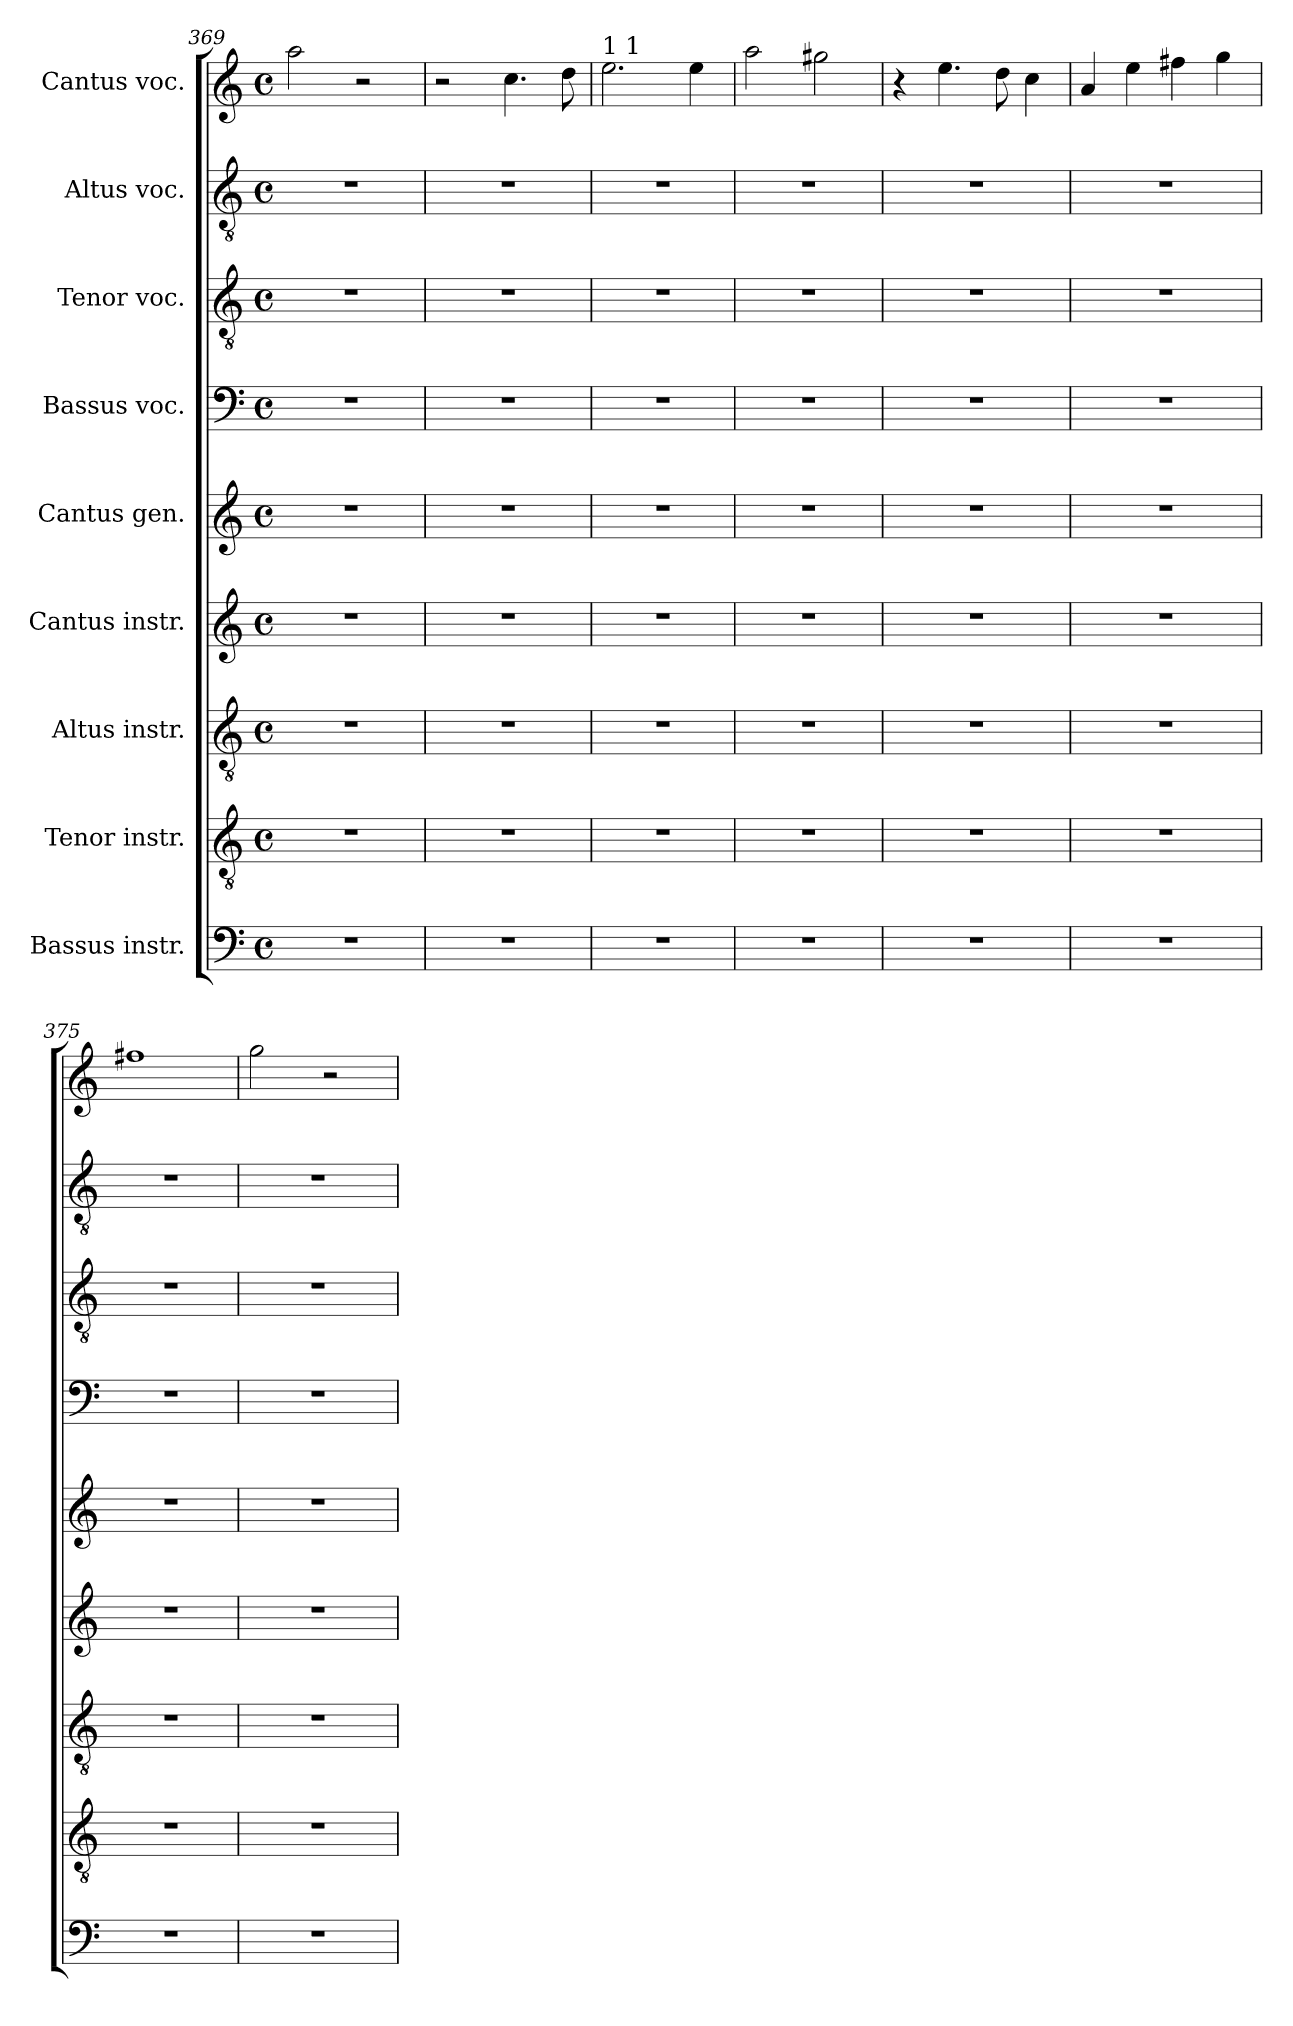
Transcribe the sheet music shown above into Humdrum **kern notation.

**kern	**kern	**kern	**kern	**kern	**kern	**kern	**kern	**kern
*part9	*part8	*part7	*part6	*part5	*part4	*part3	*part2	*part1
*staff9	*staff8	*staff7	*staff6	*staff5	*staff4	*staff3	*staff2	*staff1
*I"Bassus instr.	*I"Tenor instr.	*I"Altus instr.	*I"Cantus instr.	*I"Cantus gen.	*I"Bassus voc.	*I"Tenor voc.	*I"Altus voc.	*I"Cantus voc.
*clefF4	*clefGv2	*clefGv2	*clefG2	*clefG2	*clefF4	*clefGv2	*clefGv2	*clefG2
*k[]	*k[]	*k[]	*k[]	*k[]	*k[]	*k[]	*k[]	*k[]
*C:	*C:	*C:	*C:	*C:	*C:	*C:	*C:	*C:
*M4/4	*M4/4	*M4/4	*M4/4	*M4/4	*M4/4	*M4/4	*M4/4	*M4/4
*met(c)	*met(c)	*met(c)	*met(c)	*met(c)	*met(c)	*met(c)	*met(c)	*met(c)
=369	=369	=369	=369	=369	=369	=369	=369	=369
1r	1r	1r	1r	1r	1r	1r	1r	2aa\
.	.	.	.	.	.	.	.	2r
=370	=370	=370	=370	=370	=370	=370	=370	=370
1r	1r	1r	1r	1r	1r	1r	1r	2r
.	.	.	.	.	.	.	.	4.cc\
.	.	.	.	.	.	.	.	8dd\
!!LO:LB:g=z
=371	=371	=371	=371	=371	=371	=371	=371	=371
!	!	!	!	!	!	!	!	!LO:TX:a:t=1 1
1r	1r	1r	1r	1r	1r	1r	1r	2.ee\
.	.	.	.	.	.	.	.	4ee\
=372	=372	=372	=372	=372	=372	=372	=372	=372
1r	1r	1r	1r	1r	1r	1r	1r	2aa\
.	.	.	.	.	.	.	.	2gg#X\
=373	=373	=373	=373	=373	=373	=373	=373	=373
1r	1r	1r	1r	1r	1r	1r	1r	4r
.	.	.	.	.	.	.	.	4.ee\
.	.	.	.	.	.	.	.	8dd\
.	.	.	.	.	.	.	.	4cc\
=374	=374	=374	=374	=374	=374	=374	=374	=374
1r	1r	1r	1r	1r	1r	1r	1r	4a/
.	.	.	.	.	.	.	.	4ee\
.	.	.	.	.	.	.	.	4ff#X\
.	.	.	.	.	.	.	.	4gg\
=375	=375	=375	=375	=375	=375	=375	=375	=375
1r	1r	1r	1r	1r	1r	1r	1r	1ff#X
=376	=376	=376	=376	=376	=376	=376	=376	=376
1r	1r	1r	1r	1r	1r	1r	1r	2gg\
.	.	.	.	.	.	.	.	2r
=	=	=	=	=	=	=	=	=
*-	*-	*-	*-	*-	*-	*-	*-	*-
